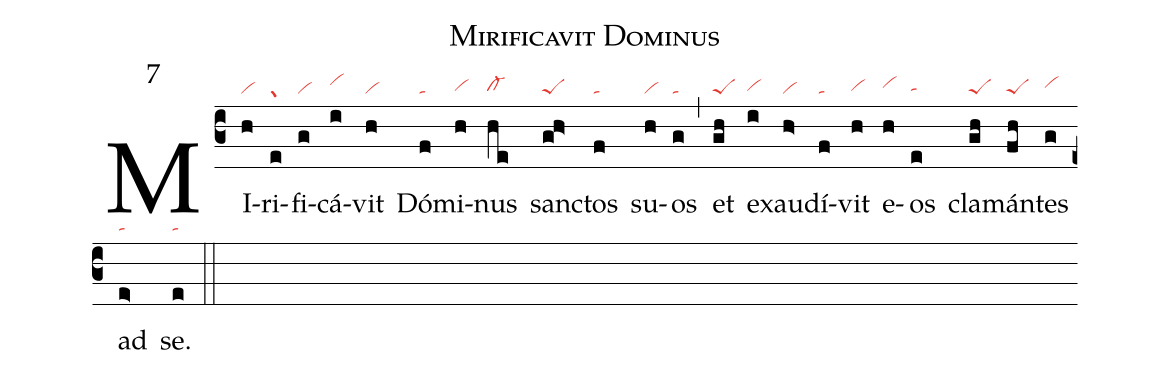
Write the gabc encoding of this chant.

name: Mirificavit Dominus;
mode: 7;
nabc-lines: 1;
%%
(c3)
MI(h|vi)ri(e|gr)fi(g|vi)cá(i|vihi)vit(h|vi) Dó(f|ta)mi(h|vihg)nus(he|cl-hg) san(gh>|peS)ctos(f|ta) su(h|vi)os(g|ta) (,)
et(gh|peS) ex(i|vihg)au(h>|vi)dí(f|ta)vit(h|vihg) e(h|vihh)os(e|tahg) cla(gh|peS)mán(fh|peS)tes(g|vihh) ad(e>|ta) se.(e|ta) (::)
